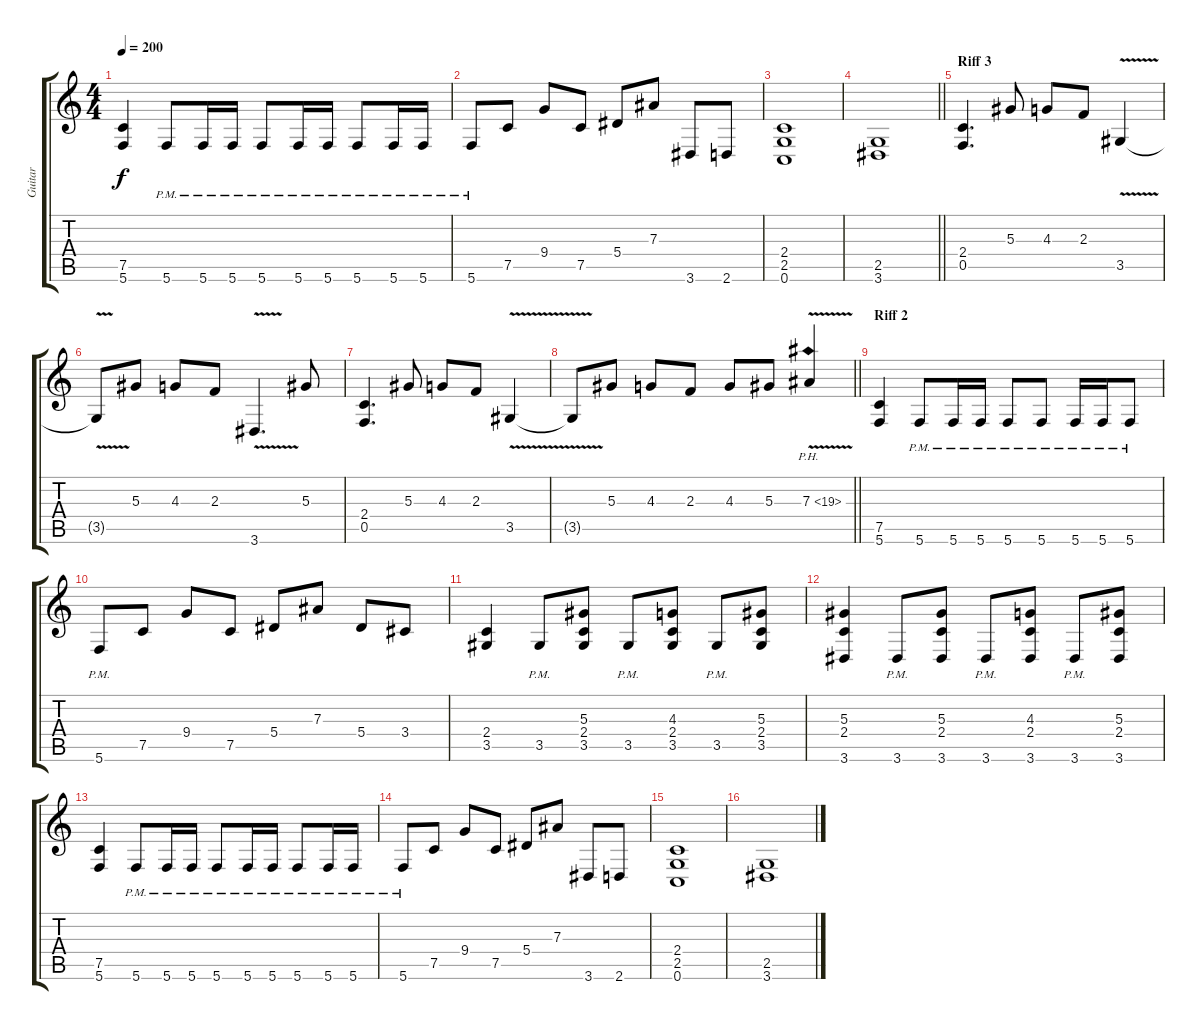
\track ("Guitar" "Guitar") {instrument distortionguitar}
\staff {score tabs}
\tuning (C4 G3 Eb3 Bb2 F2 C2) {hide}
\ts (4 4)
\tempo 200
\clef g2
\ks c
(7.5 5.6).4{dy f} 5.6{pm}.8 5.6{pm}.16 5.6{pm}.16 5.6{pm}.8 5.6{pm}.16 5.6{pm}.16 5.6{pm}.8 5.6{pm}.16 5.6{pm}.16 |
5.6{pm}.8 7.5.8 9.4.8 7.5.8 5.4.8 7.3.8 3.6.8 2.6.8 |
(2.4 2.5 0.6).1 |
\barLineRight lightlight
(2.5 3.6).1 |
\section ("" "Riff 3")
(2.4 0.5).4{d} 5.3.8 4.3.8 2.3.8 3.5{v}.4 |
3.5{t}.8 5.3.8 4.3.8 2.3.8 3.6{v}.4{d} 5.3.8 |
(2.4 0.5).4{d} 5.3.8 4.3.8 2.3.8 3.5{v}.4 |
\barLineRight lightlight
3.5{t}.8 5.3.8 4.3.8 2.3.8 4.3.8 5.3.8 7.3{ph 12 v}.4 |
\section ("" "Riff 2")
(7.5 5.6).4 5.6{pm}.8 5.6{pm}.16 5.6{pm}.16 5.6{pm}.8 5.6{pm}.8 5.6{pm}.16 5.6{pm}.16 5.6{pm}.8 |
5.6{pm}.8 7.5.8 9.4.8 7.5.8 5.4.8 7.3.8 5.4.8 3.4.8 |
(2.4 3.5).4 3.5{pm}.8 (5.3 2.4 3.5).8 3.5{pm}.8 (4.3 2.4 3.5).8 3.5{pm}.8 (5.3 2.4 3.5).8 |
(5.3 2.4 3.6).4 3.6{pm}.8 (5.3 2.4 3.6).8 3.6{pm}.8 (4.3 2.4 3.6).8 3.6{pm}.8 (5.3 2.4 3.6).8 |
(7.5 5.6).4 5.6{pm}.8 5.6{pm}.16 5.6{pm}.16 5.6{pm}.8 5.6{pm}.16 5.6{pm}.16 5.6{pm}.8 5.6{pm}.16 5.6{pm}.16 |
5.6{pm}.8 7.5.8 9.4.8 7.5.8 5.4.8 7.3.8 3.6.8 2.6.8 |
(2.4 2.5 0.6).1 |
(2.5 3.6).1
